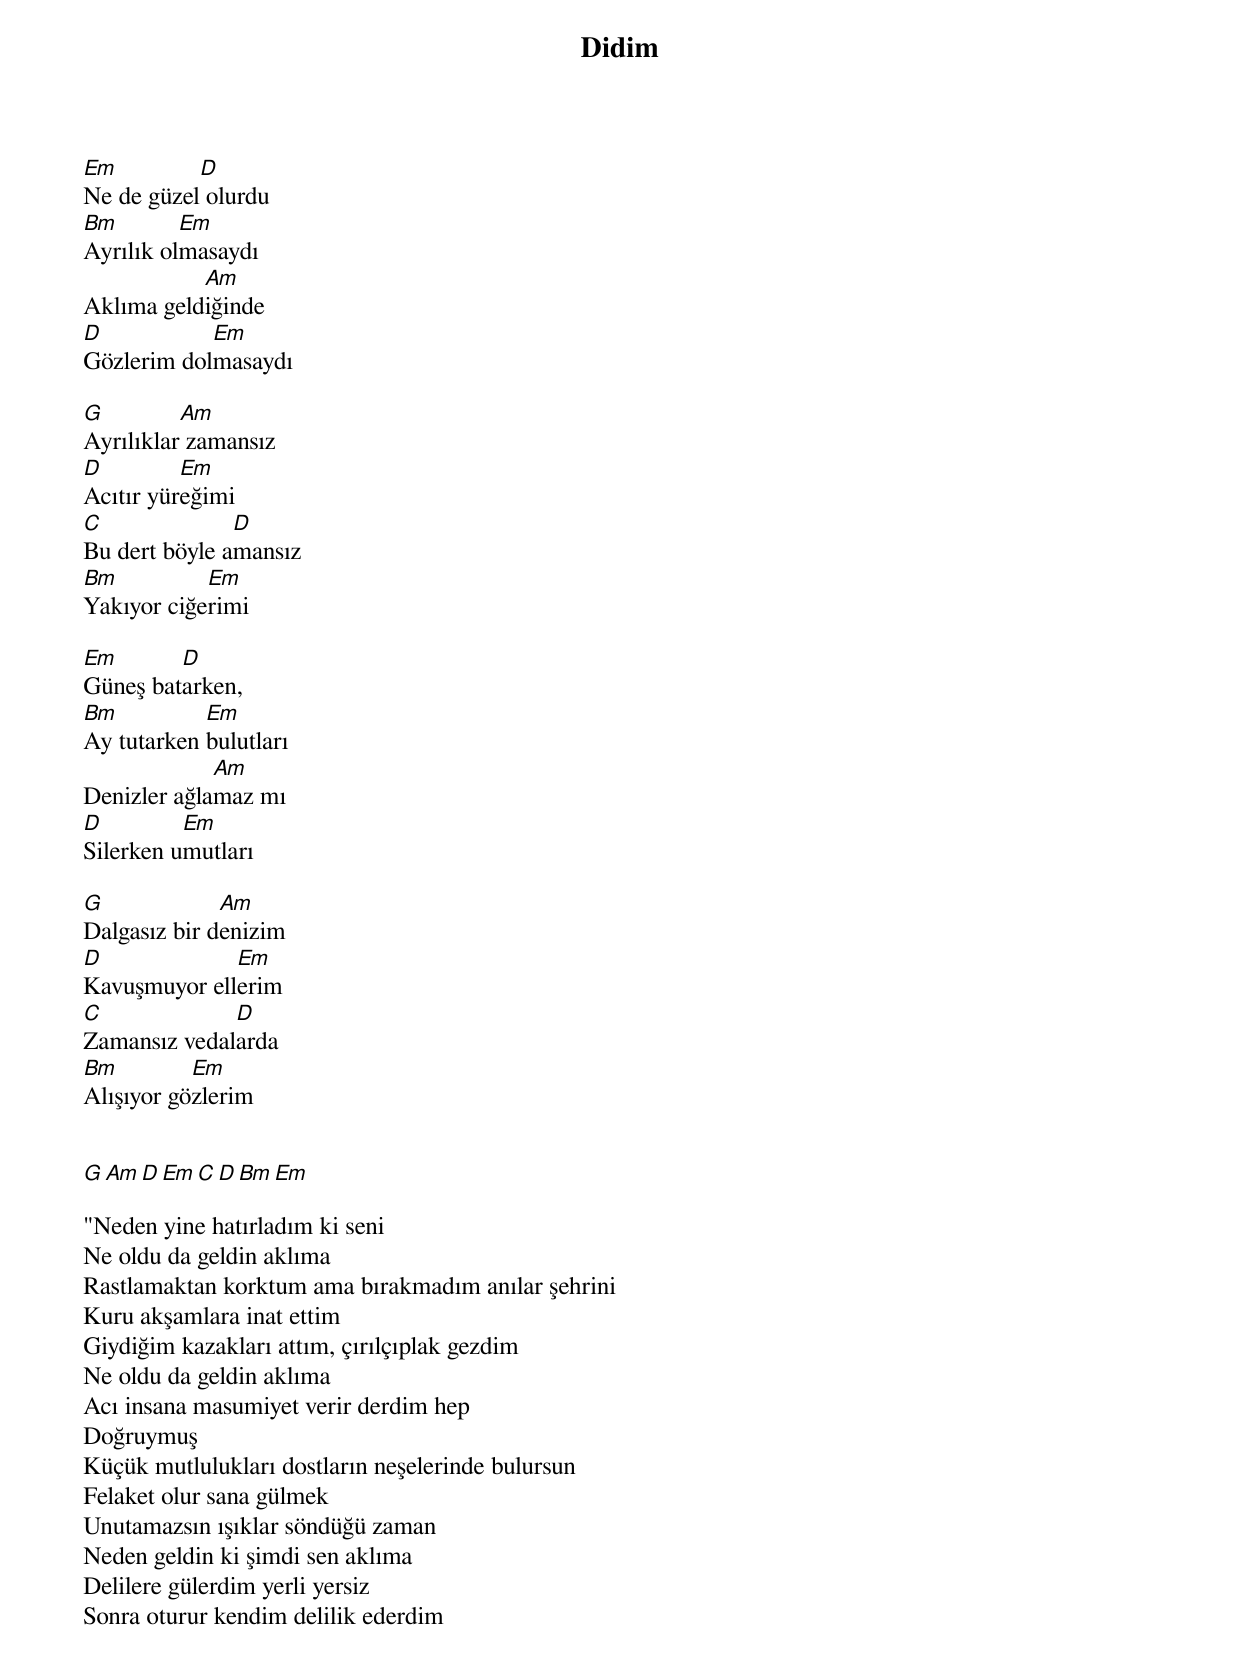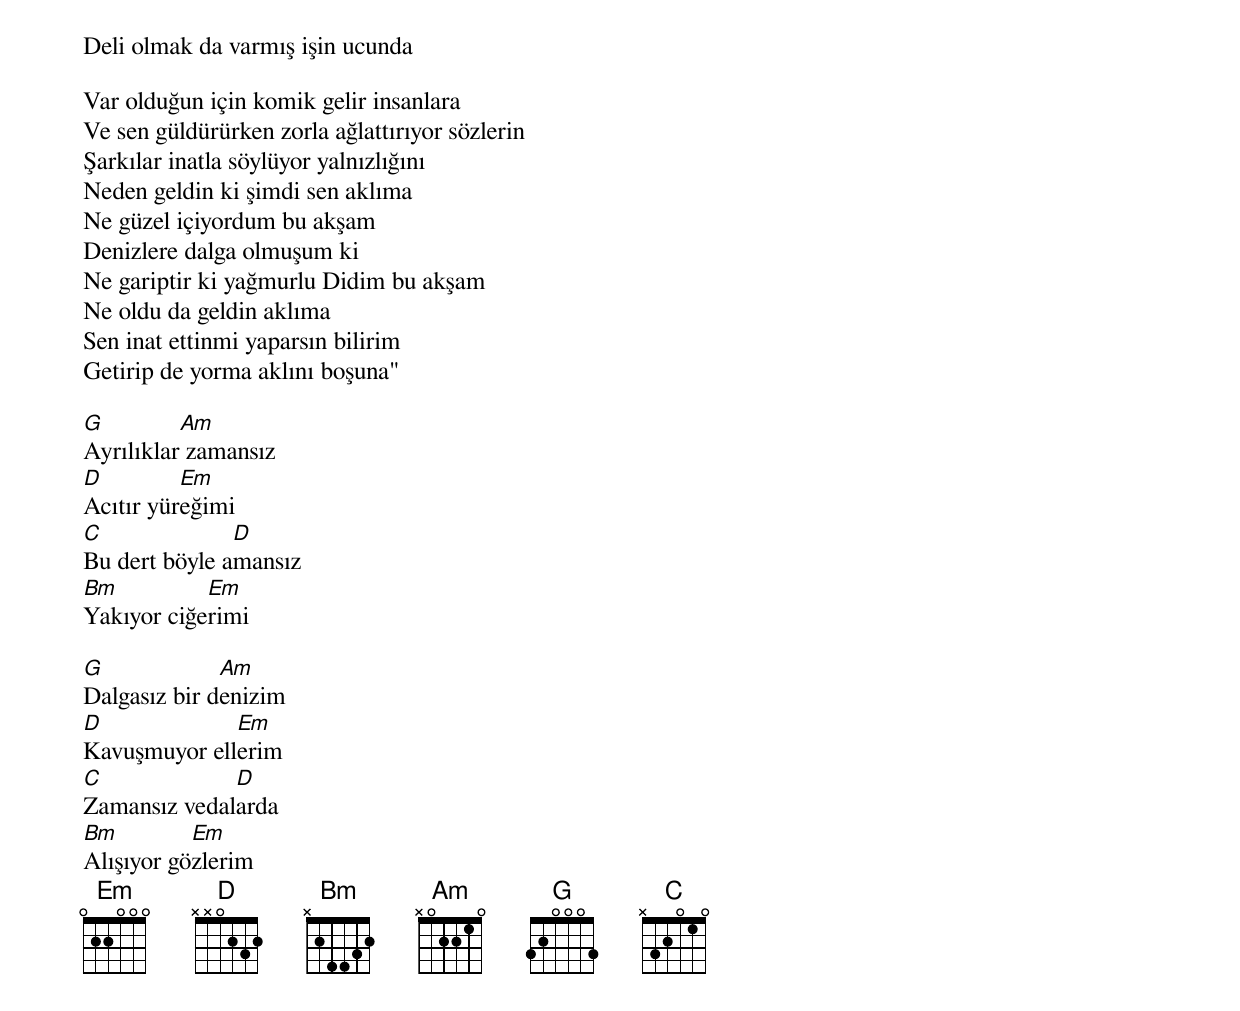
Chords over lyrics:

{title: Didim}
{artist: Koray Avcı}

Em         D
Ne de güzel olurdu
Bm        Em
Ayrılık olmasaydı
           Am
Aklıma geldiğinde
D           Em
Gözlerim dolmasaydı

G         Am
Ayrılıklar zamansız
D         Em
Acıtır yüreğimi
C              D
Bu dert böyle amansız
Bm          Em
Yakıyor ciğerimi

Em       D
Güneş batarken,
Bm          Em
Ay tutarken bulutları
             Am
Denizler ağlamaz mı
D         Em
Silerken umutları

G             Am
Dalgasız bir denizim
D             Em
Kavuşmuyor ellerim
C             D
Zamansız vedalarda
Bm         Em
Alışıyor gözlerim


G  Am  D  Em  C  D  Bm  Em

"Neden yine hatırladım ki seni
Ne oldu da geldin aklıma
Rastlamaktan korktum ama bırakmadım anılar şehrini
Kuru akşamlara inat ettim
Giydiğim kazakları attım, çırılçıplak gezdim
Ne oldu da geldin aklıma
Acı insana masumiyet verir derdim hep
Doğruymuş
Küçük mutlulukları dostların neşelerinde bulursun
Felaket olur sana gülmek
Unutamazsın ışıklar söndüğü zaman
Neden geldin ki şimdi sen aklıma
Delilere gülerdim yerli yersiz
Sonra oturur kendim delilik ederdim
Deli olmak da varmış işin ucunda

Var olduğun için komik gelir insanlara
Ve sen güldürürken zorla ağlattırıyor sözlerin
Şarkılar inatla söylüyor yalnızlığını
Neden geldin ki şimdi sen aklıma
Ne güzel içiyordum bu akşam
Denizlere dalga olmuşum ki
Ne gariptir ki yağmurlu Didim bu akşam
Ne oldu da geldin aklıma
Sen inat ettinmi yaparsın bilirim
Getirip de yorma aklını boşuna"

G         Am
Ayrılıklar zamansız
D         Em
Acıtır yüreğimi
C              D
Bu dert böyle amansız
Bm          Em
Yakıyor ciğerimi

G             Am
Dalgasız bir denizim
D             Em
Kavuşmuyor ellerim
C             D
Zamansız vedalarda
Bm         Em
Alışıyor gözlerim
